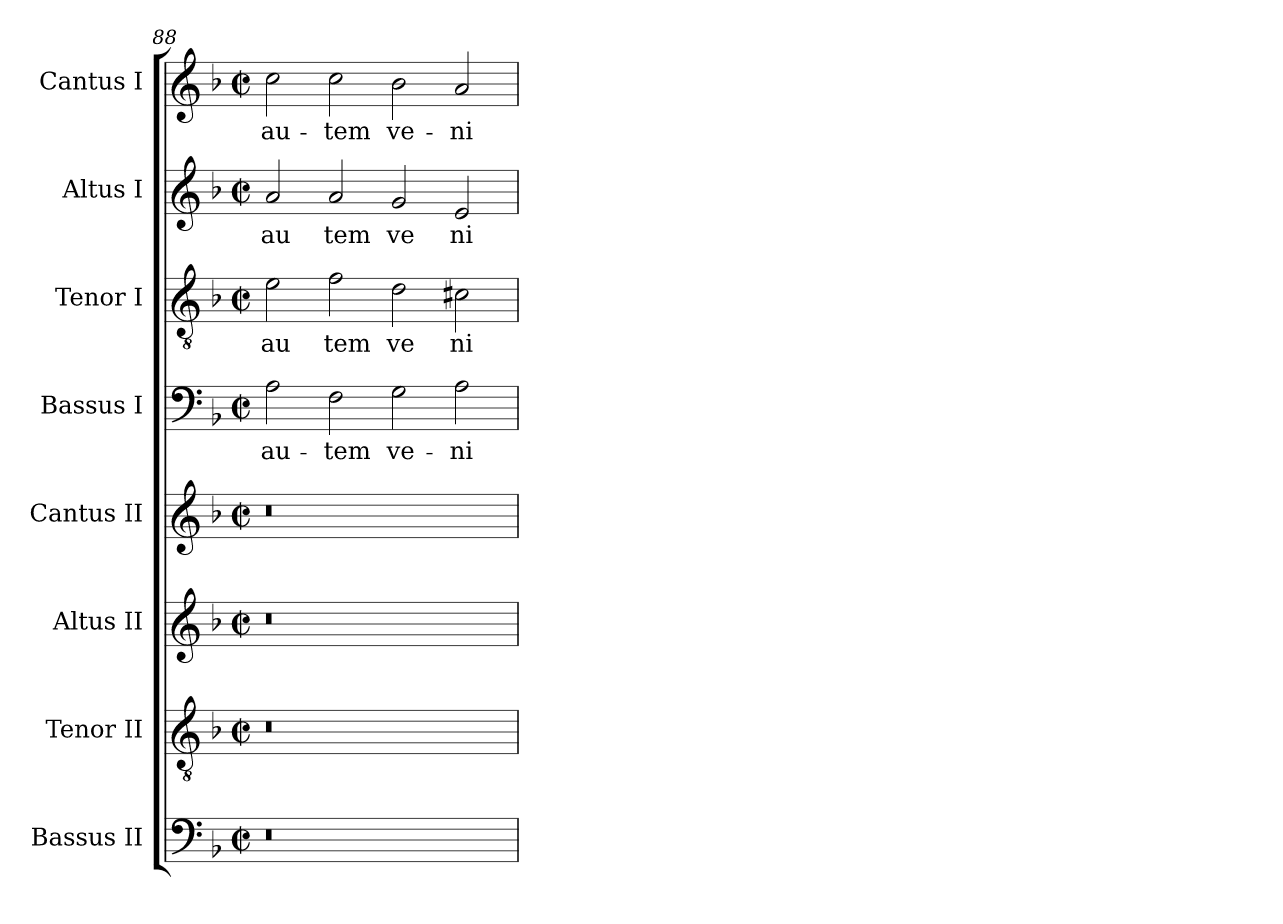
**kern	**kern	**kern	**kern	**kern	**text	**kern	**text	**kern	**text	**kern	**text
*part8	*part7	*part6	*part5	*part4	*part4	*part3	*part3	*part2	*part2	*part1	*part1
*staff8	*staff7	*staff6	*staff5	*staff4	*staff4	*staff3	*staff3	*staff2	*staff2	*staff1	*staff1
*I"Bassus II	*I"Tenor II	*I"Altus II	*I"Cantus II	*I"Bassus I	*	*I"Tenor I	*	*I"Altus I	*	*I"Cantus I	*
*I'Bassus II	*I'Tenor II	*I'Altus II	*I'Cantus II	*I'Bassus I	*	*I'Tenor I	*	*I'Altus I	*	*I'Cantus I	*
*clefF4	*clefGv2	*clefG2	*clefG2	*clefF4	*	*clefGv2	*	*clefG2	*	*clefG2	*
*k[b-]	*k[b-]	*k[b-]	*k[b-]	*k[b-]	*	*k[b-]	*	*k[b-]	*	*k[b-]	*
*F:	*F:	*F:	*F:	*F:	*	*F:	*	*F:	*	*F:	*
*M2/2	*M2/2	*M2/2	*M2/2	*M2/2	*	*M2/2	*	*M2/2	*	*M2/2	*
*met(c|)	*met(c|)	*met(c|)	*met(c|)	*met(c|)	*	*met(c|)	*	*met(c|)	*	*met(c|)	*
=88	=88	=88	=88	=88	=88	=88	=88	=88	=88	=88	=88
!	!	!	!	!	!LO:LY:b:cj	!	!LO:LY:b:cj	!	!LO:LY:b:cj	!	!LO:LY:b:cj
0r	0r	0r	0r	2A\	au-	2e\	au	2a/	au	2cc\	au-
!	!	!	!	!	!LO:LY:b:cj	!	!LO:LY:b:cj	!	!LO:LY:b:cj	!	!LO:LY:b:cj
.	.	.	.	2F\	-tem	2f\	tem	2a/	tem	2cc\	-tem
!	!	!	!	!	!LO:LY:b:cj	!	!LO:LY:b:cj	!	!LO:LY:b:cj	!	!LO:LY:b:cj
.	.	.	.	2G\	ve-	2d\	ve	2g/	ve	2b-\	ve-
!	!	!	!	!	!LO:LY:b:cj	!	!LO:LY:b:cj	!	!LO:LY:b:cj	!	!LO:LY:b:cj
.	.	.	.	2A\	-ni-	2c#X\	ni	2e/	ni	2a/	-ni-
=	=	=	=	=	=	=	=	=	=	=	=
*-	*-	*-	*-	*-	*-	*-	*-	*-	*-	*-	*-
